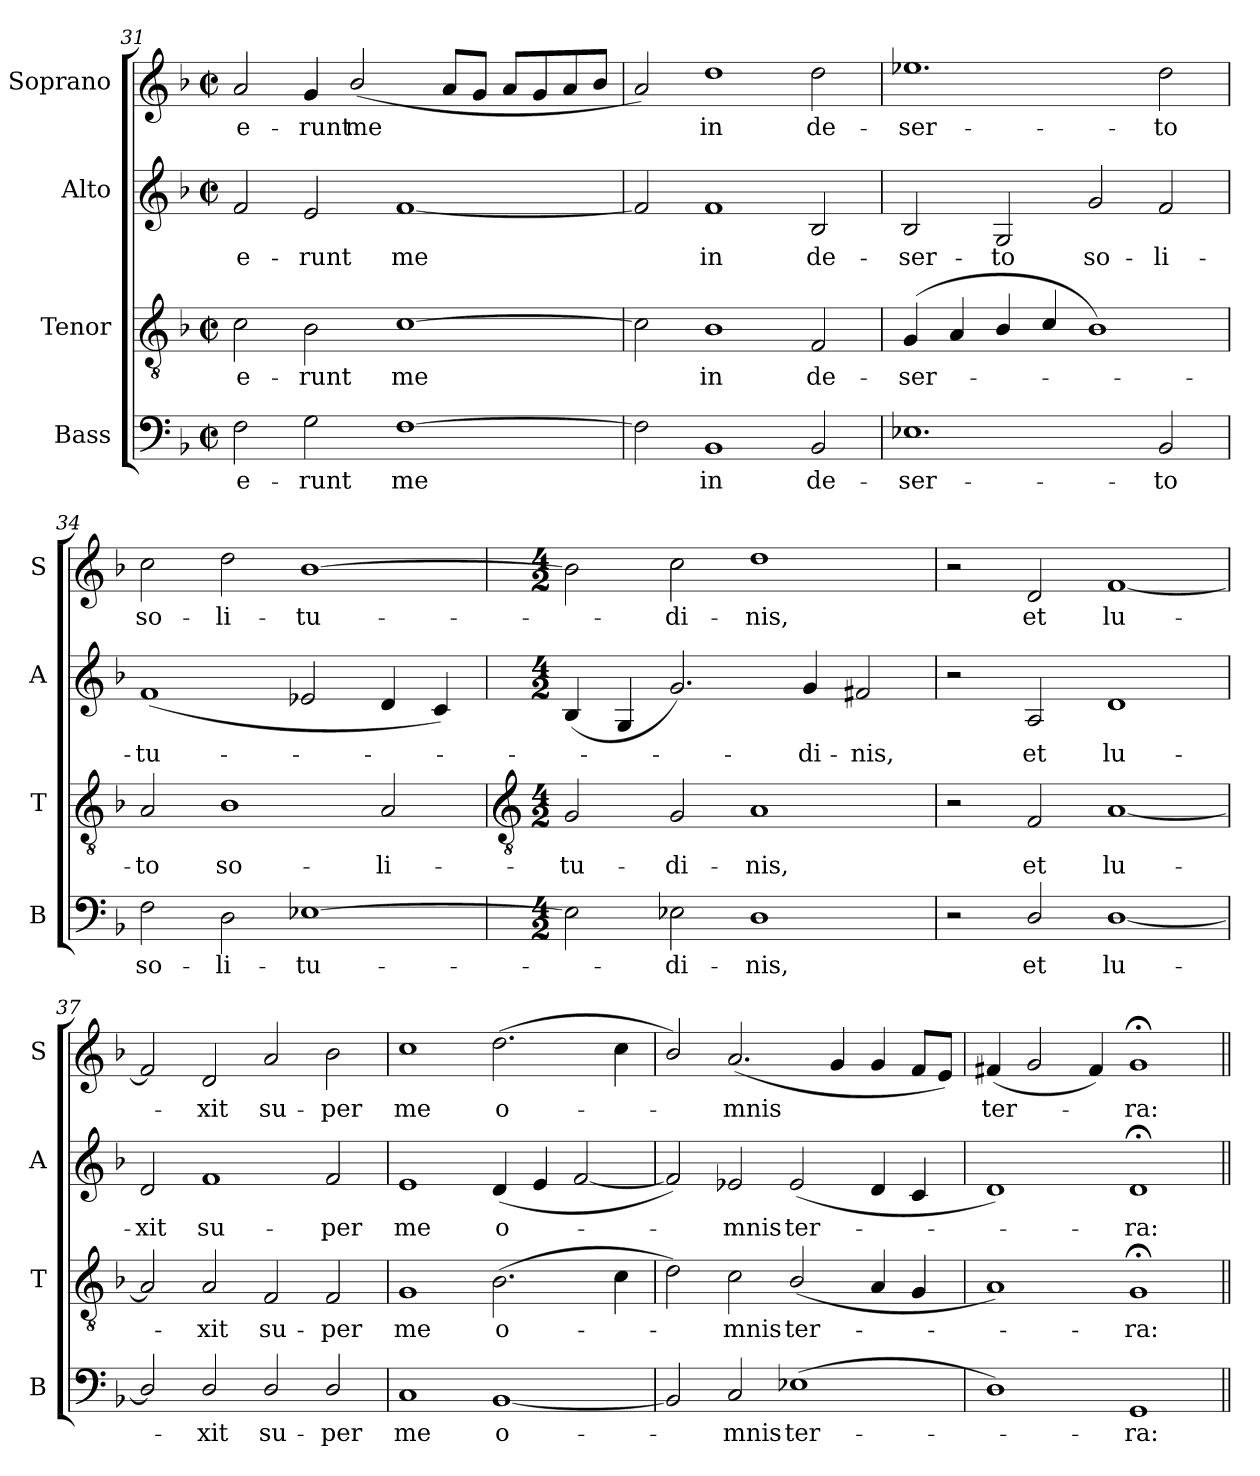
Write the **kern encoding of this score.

**kern	**text	**kern	**text	**kern	**text	**kern	**text
*part4	*part4	*part3	*part3	*part2	*part2	*part1	*part1
*staff4	*staff4	*staff3	*staff3	*staff2	*staff2	*staff1	*staff1
*I"Bass	*	*I"Tenor	*	*I"Alto	*	*I"Soprano	*
*I'B	*	*I'T	*	*I'A	*	*I'S	*
*clefF4	*	*clefGv2	*	*clefG2	*	*clefG2	*
*k[b-]	*	*k[b-]	*	*k[b-]	*	*k[b-]	*
*F:	*	*F:	*	*F:	*	*F:	*
*M4/2	*	*M4/2	*	*M4/2	*	*M4/2	*
*met(c|)	*	*met(c|)	*	*met(c|)	*	*met(c|)	*
=31	=31	=31	=31	=31	=31	=31	=31
!	!LO:LY:b	!	!LO:LY:b	!	!LO:LY:b	!	!LO:LY:b
2F	-e-	2c	-e-	2f	-e-	2a	-e-
!	!LO:LY:b	!	!LO:LY:b	!	!LO:LY:b	!	!LO:LY:b
2G	-runt	2B-	-runt	2e	-runt	4g	-runt
!	!	!	!	!	!	!	!LO:LY:b
.	.	.	.	.	.	(<2b-/	me
!	!LO:LY:b	!	!LO:LY:b	!	!LO:LY:b	!	!
[1F	me	[1c	me	[1f	me	.	.
.	.	.	.	.	.	8aL	.
.	.	.	.	.	.	8gJ	.
.	.	.	.	.	.	8aL	.
.	.	.	.	.	.	8g	.
.	.	.	.	.	.	8a	.
.	.	.	.	.	.	8b-J	.
=32	=32	=32	=32	=32	=32	=32	=32
2F]	.	2c]	.	2f]	.	2a)	.
!	!LO:LY:b	!	!LO:LY:b	!	!LO:LY:b	!	!LO:LY:b
1BB-	in	1B-	in	1f	in	1dd	in
!	!LO:LY:b	!	!LO:LY:b	!	!LO:LY:b	!	!LO:LY:b
2BB-	de-	2F	de-	2B-	de-	2dd	de-
=33	=33	=33	=33	=33	=33	=33	=33
!	!LO:LY:b	!	!LO:LY:b	!	!LO:LY:b	!	!LO:LY:b
1.E-X	-ser-	(<4G	-ser-	2B-	-ser-	1.ee-X	-ser-
.	.	4A	.	.	.	.	.
!	!	!	!	!	!LO:LY:b	!	!
.	.	4B-/	.	2G	-to	.	.
.	.	4c/	.	.	.	.	.
!	!	!	!	!	!LO:LY:b	!	!
.	.	1B-)	.	2g	so-	.	.
!	!LO:LY:b	!	!	!	!LO:LY:b	!	!LO:LY:b
2BB-	-to	.	.	2f	-li-	2dd	-to
=34	=34	=34	=34	=34	=34	=34	=34
!	!LO:LY:b	!	!LO:LY:b	!	!LO:LY:b	!	!LO:LY:b
2F	so-	2A	to	(<1f	-tu-	2cc	so-
!	!LO:LY:b	!	!LO:LY:b	!	!	!	!LO:LY:b
2D	-li-	1B-	so-	.	.	2dd	-li-
!	!LO:LY:b	!	!	!	!	!	!LO:LY:b
[1E-X	-tu-	.	.	2e-X	.	[1b-	-tu-
!	!	!	!LO:LY:b	!	!	!	!
.	.	2A	-li-	4d	.	.	.
.	.	.	.	4c)	.	.	.
!!LO:LB:g=z
=35	=35	=35	=35	=35	=35	=35	=35
*	*	*clefGv2	*	*	*	*	*
*M4/2	*	*M4/2	*	*M4/2	*	*M4/2	*
!	!	!	!LO:LY:b	!	!	!	!
2E-]	.	2G	-tu-	(<4B-	.	2b-]	.
.	.	.	.	4G	.	.	.
!	!LO:LY:b	!	!LO:LY:b	!	!	!	!LO:LY:b
2E-	di-	2G	-di-	2.g)	.	2cc	di-
!	!LO:LY:b	!	!LO:LY:b	!	!	!	!LO:LY:b
1D	-nis,	1A	-nis,	.	.	1dd	-nis,
!	!	!	!	!	!LO:LY:b	!	!
.	.	.	.	4g	di-	.	.
!	!	!	!	!	!LO:LY:b	!	!
.	.	.	.	2f#X	-nis,	.	.
=36	=36	=36	=36	=36	=36	=36	=36
2r	.	2r	.	2r	.	2r	.
!	!LO:LY:b	!	!LO:LY:b	!	!LO:LY:b	!	!LO:LY:b
2D/	et	2F	et	2A	et	2d	et
!	!LO:LY:b	!	!LO:LY:b	!	!LO:LY:b	!	!LO:LY:b
[1D/	lu-	[1A	lu-	1d	lu-	[1f	lu-
=37	=37	=37	=37	=37	=37	=37	=37
!	!	!	!	!	!LO:LY:b	!	!
2D/]	.	2A]	.	2d	-xit	2f]	.
!	!LO:LY:b	!	!LO:LY:b	!	!LO:LY:b	!	!LO:LY:b
2D/	xit	2A	xit	1f	su-	2d	xit
!	!LO:LY:b	!	!LO:LY:b	!	!	!	!LO:LY:b
2D/	su-	2F	su-	.	.	2a	su-
!	!LO:LY:b	!	!LO:LY:b	!	!LO:LY:b	!	!LO:LY:b
2D/	-per	2F	-per	2f	-per	2b-	-per
=38	=38	=38	=38	=38	=38	=38	=38
!	!LO:LY:b	!	!LO:LY:b	!	!LO:LY:b	!	!LO:LY:b
1C	me	1G	me	1e	me	1cc	me
!	!LO:LY:b	!	!LO:LY:b	!	!LO:LY:b	!	!LO:LY:b
[1BB-	o-	(>2.B-	o-	(<4d	o-	(>2.dd	o-
.	.	.	.	4e	.	.	.
.	.	.	.	[2f	.	.	.
.	.	4c	.	.	.	4cc	.
=39	=39	=39	=39	=39	=39	=39	=39
2BB-]	.	2d)	.	2f])	.	2b-/)	.
!	!LO:LY:b	!	!LO:LY:b	!	!LO:LY:b	!	!LO:LY:b
2C	mnis	2c	mnis	2e-X	mnis	(<2.a	mnis
!	!LO:LY:b	!	!LO:LY:b	!	!LO:LY:b	!	!
(>1E-	ter-	(<2B-/	ter-	(<2e-	ter-	.	.
.	.	.	.	.	.	4g	.
.	.	4A	.	4d	.	4g	.
.	.	4G	.	4c	.	8fL	.
.	.	.	.	.	.	8eJ)	.
=40	=40	=40	=40	=40	=40	=40	=40
!	!	!	!	!	!	!	!LO:LY:b
1D)	.	1A)	.	1d)	.	(<4f#	ter-
.	.	.	.	.	.	2g	.
.	.	.	.	.	.	4f#)	.
!	!LO:LY:b	!	!LO:LY:b	!	!LO:LY:b	!	!LO:LY:b
1GG	ra:	1G;<	ra:	1d;<	ra:	1g;<	ra:
=||	=||	=||	=||	=||	=||	=||	=||
*-	*-	*-	*-	*-	*-	*-	*-
